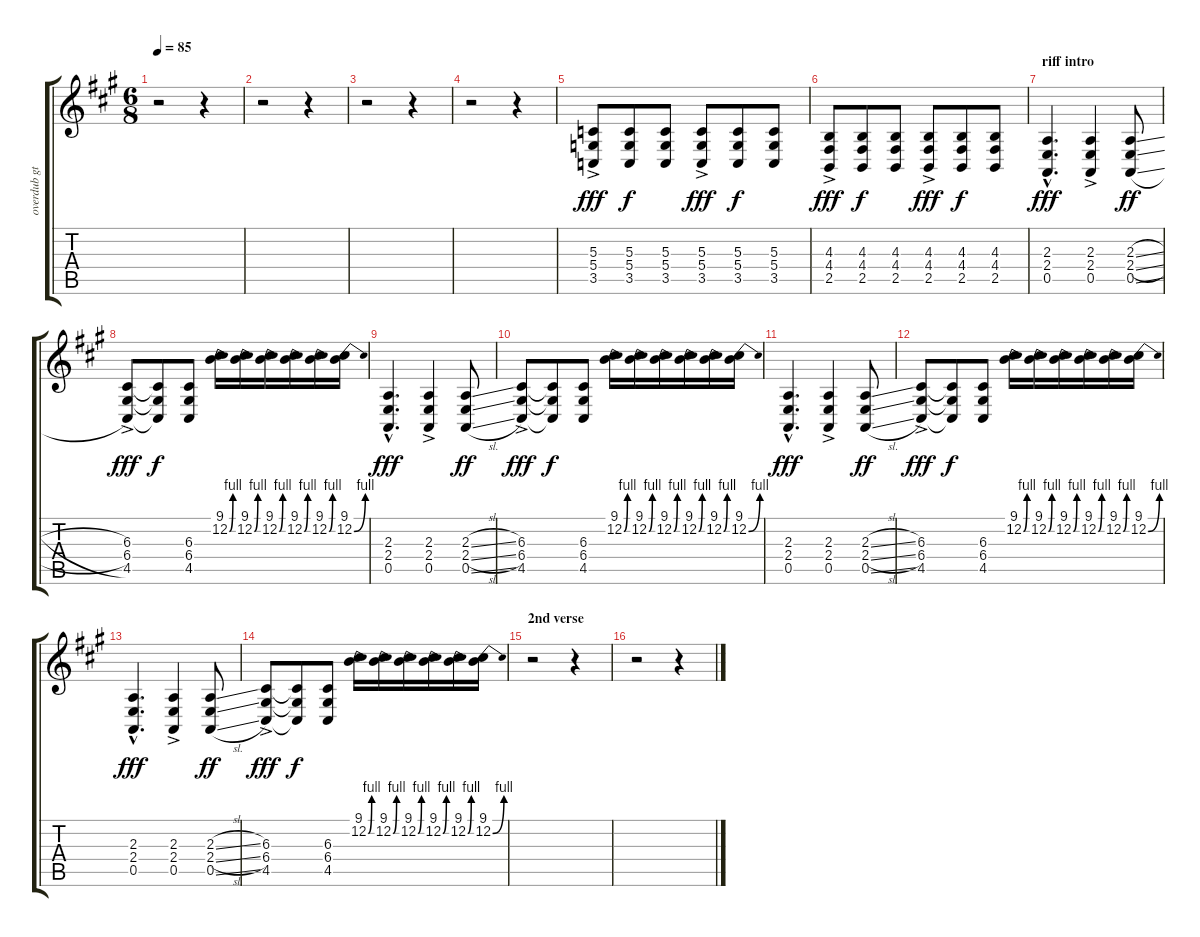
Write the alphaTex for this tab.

\track ("overdub gtr I" "overdub gt") {instrument lead5charang}
\staff {score tabs}
\tuning (E4 B3 G3 D3 A2 E2) {hide}
\ts (6 8)
\tempo 85
\clef g2
\ks f#minor
r.2{dy fff} r.4 |
r.2 r.4 |
r.2 r.4 |
r.2 r.4 |
(5.3{ac} 5.4{ac} 3.5{ac}).8 (5.3 5.4 3.5).8{dy f} (5.3 5.4 3.5).8 (5.3{ac} 5.4{ac} 3.5{ac}).8{dy fff} (5.3 5.4 3.5).8{dy f} (5.3 5.4 3.5).8 |
(4.3{ac} 4.4{ac} 2.5{ac}).8{dy fff} (4.3 4.4 2.5).8{dy f} (4.3 4.4 2.5).8 (4.3{ac} 4.4{ac} 2.5{ac}).8{dy fff} (4.3 4.4 2.5).8{dy f} (4.3 4.4 2.5).8 |
\section ("" "riff intro")
(2.3{hac} 2.4{hac} 0.5{hac}).4{d dy fff instrument lead5charang} (2.3{ac} 2.4{ac} 0.5{ac}).4 (2.3{sl} 2.4{sl} 0.5{sl}).8{dy ff} |
(6.3{ac} 6.4{ac} 4.5{ac}).8{dy fff} (6.3{t} 6.4{t} 4.5{t}).8{dy f} (6.3 6.4 4.5).8 (9.1 12.2{be (bend 0 0 60 4)}).16 (9.1 12.2{be (bend 0 0 60 4)}).16 (9.1 12.2{be (bend 0 0 60 4)}).16 (9.1 12.2{be (bend 0 0 60 4)}).16 (9.1 12.2{be (bend 0 0 60 4)}).16 (9.1 12.2{be (bend 0 0 60 4)}).16 |
(2.3{hac} 2.4{hac} 0.5{hac}).4{d dy fff} (2.3{ac} 2.4{ac} 0.5{ac}).4 (2.3{sl} 2.4{sl} 0.5{sl}).8{dy ff} |
(6.3{ac} 6.4{ac} 4.5{ac}).8{dy fff} (6.3{t} 6.4{t} 4.5{t}).8{dy f} (6.3 6.4 4.5).8 (9.1 12.2{be (bend 0 0 60 4)}).16 (9.1 12.2{be (bend 0 0 60 4)}).16 (9.1 12.2{be (bend 0 0 60 4)}).16 (9.1 12.2{be (bend 0 0 60 4)}).16 (9.1 12.2{be (bend 0 0 60 4)}).16 (9.1 12.2{be (bend 0 0 60 4)}).16 |
(2.3{hac} 2.4{hac} 0.5{hac}).4{d dy fff} (2.3{ac} 2.4{ac} 0.5{ac}).4 (2.3{sl} 2.4{sl} 0.5{sl}).8{dy ff} |
(6.3{ac} 6.4{ac} 4.5{ac}).8{dy fff} (6.3{t} 6.4{t} 4.5{t}).8{dy f} (6.3 6.4 4.5).8 (9.1 12.2{be (bend 0 0 60 4)}).16 (9.1 12.2{be (bend 0 0 60 4)}).16 (9.1 12.2{be (bend 0 0 60 4)}).16 (9.1 12.2{be (bend 0 0 60 4)}).16 (9.1 12.2{be (bend 0 0 60 4)}).16 (9.1 12.2{be (bend 0 0 60 4)}).16 |
(2.3{hac} 2.4{hac} 0.5{hac}).4{d dy fff} (2.3{ac} 2.4{ac} 0.5{ac}).4 (2.3{sl} 2.4{sl} 0.5{sl}).8{dy ff} |
(6.3{ac} 6.4{ac} 4.5{ac}).8{dy fff} (6.3{t} 6.4{t} 4.5{t}).8{dy f} (6.3 6.4 4.5).8 (9.1 12.2{be (bend 0 0 60 4)}).16 (9.1 12.2{be (bend 0 0 60 4)}).16 (9.1 12.2{be (bend 0 0 60 4)}).16 (9.1 12.2{be (bend 0 0 60 4)}).16 (9.1 12.2{be (bend 0 0 60 4)}).16 (9.1 12.2{be (bend 0 0 60 4)}).16 |
\section ("" "2nd verse")
r.2 r.4 |
r.2 r.4
